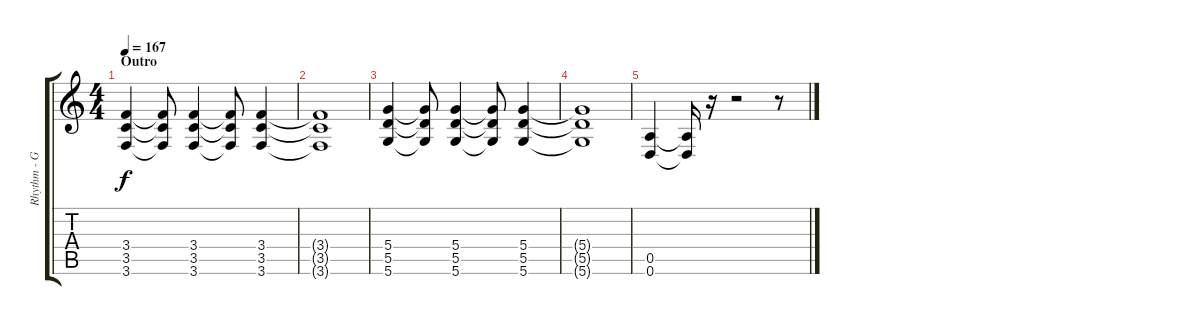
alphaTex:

\track ("Rhythm - Guitar" "Rhythm - G") {instrument distortionguitar}
\staff {score tabs}
\tuning (E4 B3 G3 D3 A2 D2) {hide}
\ts (4 4)
\section ("" "Outro")
\tempo 167
\clef g2
\ks c
(3.4 3.5 3.6).4{dy f} (3.4{t} 3.5{t} 3.6{t}).8 (3.4 3.5 3.6).4 (3.4{t} 3.5{t} 3.6{t}).8 (3.4 3.5 3.6).4 |
(3.4{t} 3.5{t} 3.6{t}).1 |
(5.4 5.5 5.6).4 (5.4{t} 5.5{t} 5.6{t}).8 (5.4 5.5 5.6).4 (5.4{t} 5.5{t} 5.6{t}).8 (5.4 5.5 5.6).4 |
(5.4{t} 5.5{t} 5.6{t}).1 |
(0.5 0.6).4 (0.5{t} 0.6{t}).16 r.16 r.2 r.8
